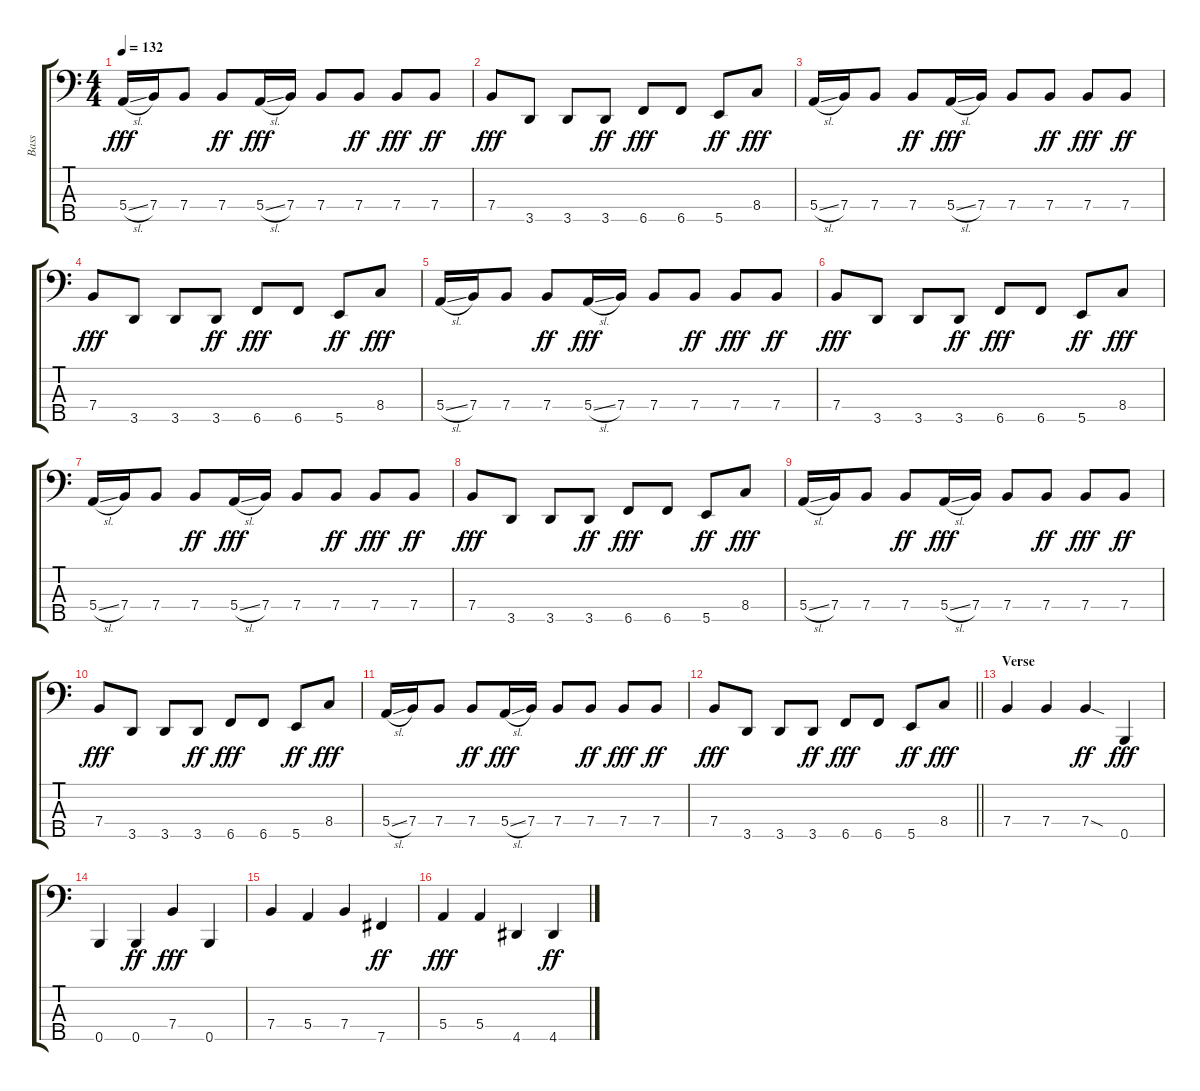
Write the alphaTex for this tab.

\track ("Bass" "Bass") {instrument electricbasspick}
\staff {score tabs}
\tuning (G2 D2 A1 E1 B0) {hide}
\ts (4 4)
\tempo 132
\clef f4
\ks c
5.4{sl}.16{dy fff} 7.4.16 7.4.8 7.4.8{dy ff} 5.4{sl}.16{dy fff} 7.4.16 7.4.8 7.4.8{dy ff} 7.4.8{dy fff} 7.4.8{dy ff} |
7.4.8{dy fff} 3.5.8 3.5.8 3.5.8{dy ff} 6.5.8{dy fff} 6.5.8 5.5.8{dy ff} 8.4.8{dy fff} |
5.4{sl}.16 7.4.16 7.4.8 7.4.8{dy ff} 5.4{sl}.16{dy fff} 7.4.16 7.4.8 7.4.8{dy ff} 7.4.8{dy fff} 7.4.8{dy ff} |
7.4.8{dy fff} 3.5.8 3.5.8 3.5.8{dy ff} 6.5.8{dy fff} 6.5.8 5.5.8{dy ff} 8.4.8{dy fff} |
5.4{sl}.16 7.4.16 7.4.8 7.4.8{dy ff} 5.4{sl}.16{dy fff} 7.4.16 7.4.8 7.4.8{dy ff} 7.4.8{dy fff} 7.4.8{dy ff} |
7.4.8{dy fff} 3.5.8 3.5.8 3.5.8{dy ff} 6.5.8{dy fff} 6.5.8 5.5.8{dy ff} 8.4.8{dy fff} |
5.4{sl}.16 7.4.16 7.4.8 7.4.8{dy ff} 5.4{sl}.16{dy fff} 7.4.16 7.4.8 7.4.8{dy ff} 7.4.8{dy fff} 7.4.8{dy ff} |
7.4.8{dy fff} 3.5.8 3.5.8 3.5.8{dy ff} 6.5.8{dy fff} 6.5.8 5.5.8{dy ff} 8.4.8{dy fff} |
5.4{sl}.16 7.4.16 7.4.8 7.4.8{dy ff} 5.4{sl}.16{dy fff} 7.4.16 7.4.8 7.4.8{dy ff} 7.4.8{dy fff} 7.4.8{dy ff} |
7.4.8{dy fff} 3.5.8 3.5.8 3.5.8{dy ff} 6.5.8{dy fff} 6.5.8 5.5.8{dy ff} 8.4.8{dy fff} |
5.4{sl}.16 7.4.16 7.4.8 7.4.8{dy ff} 5.4{sl}.16{dy fff} 7.4.16 7.4.8 7.4.8{dy ff} 7.4.8{dy fff} 7.4.8{dy ff} |
\barLineRight lightlight
7.4.8{dy fff} 3.5.8 3.5.8 3.5.8{dy ff} 6.5.8{dy fff} 6.5.8 5.5.8{dy ff} 8.4.8{dy fff} |
\section ("" "Verse")
7.4.4 7.4.4 7.4{sod}.4{dy ff} 0.5.4{dy fff} |
0.5.4 0.5.4{dy ff} 7.4.4{dy fff} 0.5.4 |
7.4.4 5.4.4 7.4.4 7.5.4{dy ff} |
5.4.4{dy fff} 5.4.4 4.5.4 4.5.4{dy ff}
